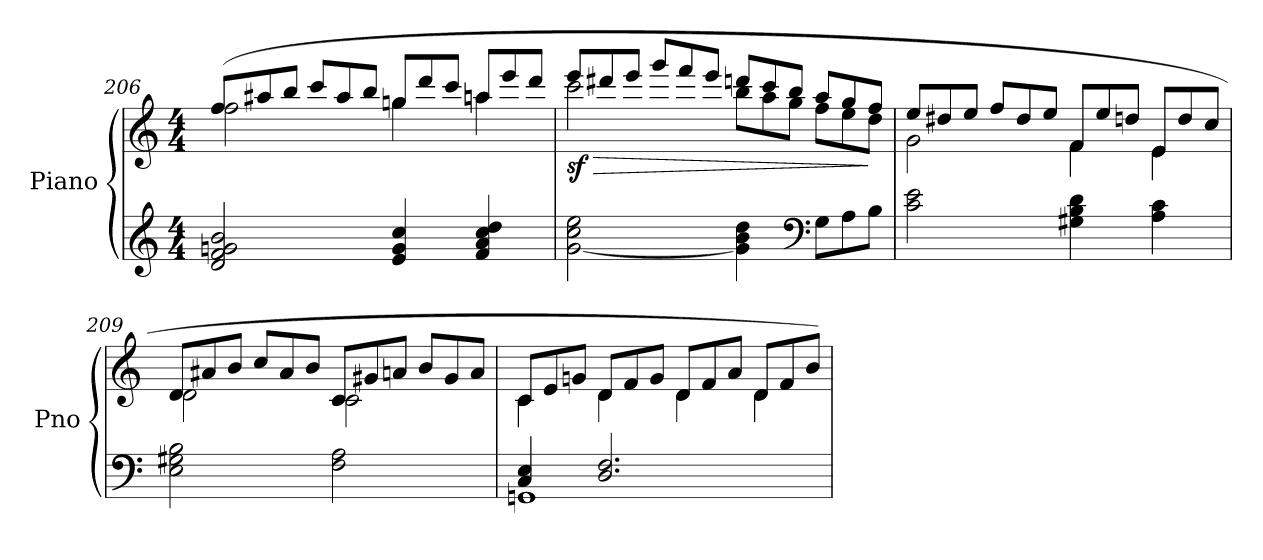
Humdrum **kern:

**kern	**kern	**dynam
*part1	*part1	*part1
*staff2	*staff1	*staff1/2
*I"Piano	*	*
*I'Pno	*	*
!!LO:LB:g=z
*clefG2	*clefG2	*
*k[]	*k[]	*
*M4/4	*M4/4	*
*	*Xtuplet	*
=206	=206	=206
*	*^	*
!	!	!	!LO:DY:b
2d/ 2f/ 2gn/ 2b/	(12ff/L	2ff\	other-dynamics
.	12aa#X/	.	.
.	12bb/J	.	.
.	12ccc/L	.	.
.	12aa#/	.	.
.	12bb/J	.	.
4e/ 4g/ 4cc/	12gg/L	4ggn\	.
.	12ddd/	.	.
.	12ccc/J	.	.
4f/ 4a/ 4cc/ 4dd/	12aan/L	4aan\	.
.	12eee/	.	.
.	12ddd/J	.	.
=207	=207	=207	=207
!	!	!	!LO:DY:b
[2g\ 2cc\ 2ee\	12eee/L	2ccc\	sf
!	!	!	!LO:HP:b
.	12ddd#X/	.	>
.	12eee/J	.	.
.	12ggg/L	.	.
.	12fff/	.	.
.	12eee/J	.	.
4g\] 4b\ 4dd\	12dddn/L	12bb\L	.
.	12ccc/	12aa\	.
.	12bb/J	12gg\J	.
*clefF4	*	*	*
*Xtuplet	*	*	*
12G\L	12aa/L	12ff\L	.
12A\	12gg/	12ee\	.
12B\J	12ff/J	12dd\J	]
=208	=208	=208	=208
2c\ 2e\	12ee/L	2g\	.
.	12dd#X/	.	.
.	12ee/J	.	.
.	12ff/L	.	.
.	12dd#/	.	.
.	12ee/J	.	.
4G#X\ 4B\ 4d\	12f/L	4f\	.
.	12ee/	.	.
.	12ddn/J	.	.
4A\ 4c\	12e/L	4e\	.
.	12dd/	.	.
.	12cc/J	.	.
!!LO:LB:g=z	!!
=209	=209	=209	=209
2E\ 2G#X\ 2B\	12d/L	2d\	.
.	12a#X/	.	.
.	12b/J	.	.
.	12cc/L	.	.
.	12a#/	.	.
.	12b/J	.	.
2F\ 2A\	12c/L	2c\	.
.	12g#X/	.	.
.	12an/J	.	.
.	12b/L	.	.
.	12g#/	.	.
.	12a/J	.	.
=210	=210	=210	=210
*^	*	*	*
!	!	!	!	!LO:DY:a=2
4C/ 4E/	1GGn	12c/L	4c\	other-dynamics
.	.	12e/	.	.
.	.	12gn/J	.	.
2.D/ 2.F/	.	12d/L	4d\	.
.	.	12f/	.	.
.	.	12g/J	.	.
.	.	12d/L	4d\	.
.	.	12f/	.	.
.	.	12a/J	.	.
.	.	12d/L	4d\	.
.	.	12f/	.	.
.	.	12b/J)	.	.
*v	*v	*	*	*
*	*v	*v	*
=	=	=
*-	*-	*-
